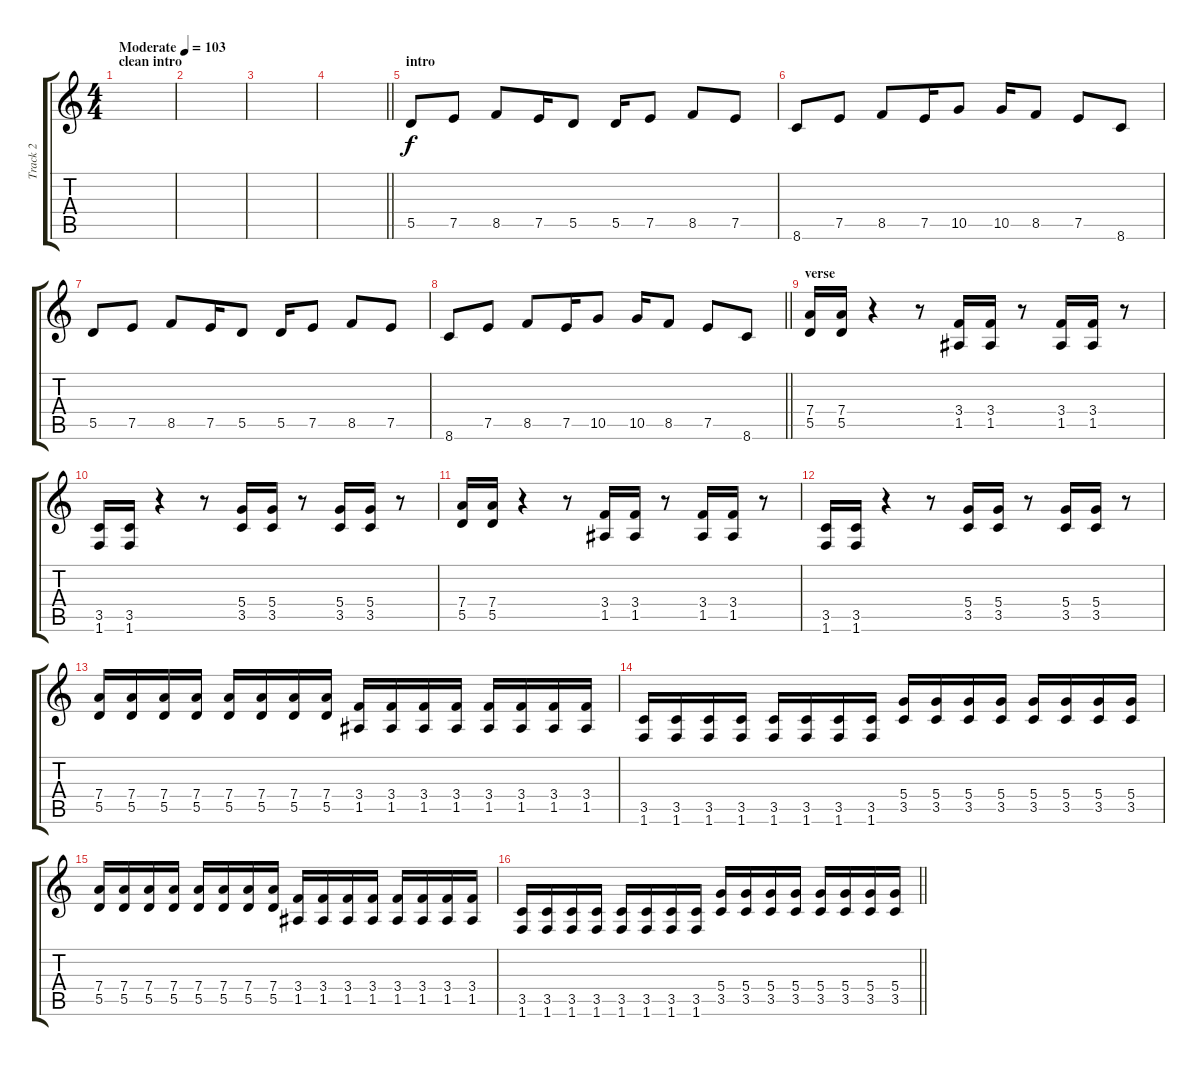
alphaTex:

\track ("Track 2" "Track 2") {instrument distortionguitar}
\staff {score tabs}
\tuning (E4 B3 G3 D3 A2 E2) {hide}
\ts (4 4)
\section ("" "clean intro")
\tempo (103 "Moderate")
\clef g2
\ks c
|
|
|
\barLineRight lightlight
|
\section ("" "intro")
5.5.8 7.5.8 8.5.8 7.5.16 5.5.8 5.5.16 7.5.8 8.5.8 7.5.8 |
8.6.8 7.5.8 8.5.8 7.5.16 10.5.8 10.5.16 8.5.8 7.5.8 8.6.8 |
5.5.8 7.5.8 8.5.8 7.5.16 5.5.8 5.5.16 7.5.8 8.5.8 7.5.8 |
\barLineRight lightlight
8.6.8 7.5.8 8.5.8 7.5.16 10.5.8 10.5.16 8.5.8 7.5.8 8.6.8 |
\section ("" "verse")
(7.4 5.5).16 (7.4 5.5).16 r.4 r.8 (3.4 1.5).16 (3.4 1.5).16 r.8 (3.4 1.5).16 (3.4 1.5).16 r.8 |
(3.5 1.6).16 (3.5 1.6).16 r.4 r.8 (5.4 3.5).16 (5.4 3.5).16 r.8 (5.4 3.5).16 (5.4 3.5).16 r.8 |
(7.4 5.5).16 (7.4 5.5).16 r.4 r.8 (3.4 1.5).16 (3.4 1.5).16 r.8 (3.4 1.5).16 (3.4 1.5).16 r.8 |
(3.5 1.6).16 (3.5 1.6).16 r.4 r.8 (5.4 3.5).16 (5.4 3.5).16 r.8 (5.4 3.5).16 (5.4 3.5).16 r.8 |
(7.4 5.5).16 (7.4 5.5).16 (7.4 5.5).16 (7.4 5.5).16 (7.4 5.5).16 (7.4 5.5).16 (7.4 5.5).16 (7.4 5.5).16 (3.4 1.5).16 (3.4 1.5).16 (3.4 1.5).16 (3.4 1.5).16 (3.4 1.5).16 (3.4 1.5).16 (3.4 1.5).16 (3.4 1.5).16 |
(3.5 1.6).16 (3.5 1.6).16 (3.5 1.6).16 (3.5 1.6).16 (3.5 1.6).16 (3.5 1.6).16 (3.5 1.6).16 (3.5 1.6).16 (5.4 3.5).16 (5.4 3.5).16 (5.4 3.5).16 (5.4 3.5).16 (5.4 3.5).16 (5.4 3.5).16 (5.4 3.5).16 (5.4 3.5).16 |
(7.4 5.5).16 (7.4 5.5).16 (7.4 5.5).16 (7.4 5.5).16 (7.4 5.5).16 (7.4 5.5).16 (7.4 5.5).16 (7.4 5.5).16 (3.4 1.5).16 (3.4 1.5).16 (3.4 1.5).16 (3.4 1.5).16 (3.4 1.5).16 (3.4 1.5).16 (3.4 1.5).16 (3.4 1.5).16 |
\barLineRight lightlight
(3.5 1.6).16 (3.5 1.6).16 (3.5 1.6).16 (3.5 1.6).16 (3.5 1.6).16 (3.5 1.6).16 (3.5 1.6).16 (3.5 1.6).16 (5.4 3.5).16 (5.4 3.5).16 (5.4 3.5).16 (5.4 3.5).16 (5.4 3.5).16 (5.4 3.5).16 (5.4 3.5).16 (5.4 3.5).16
